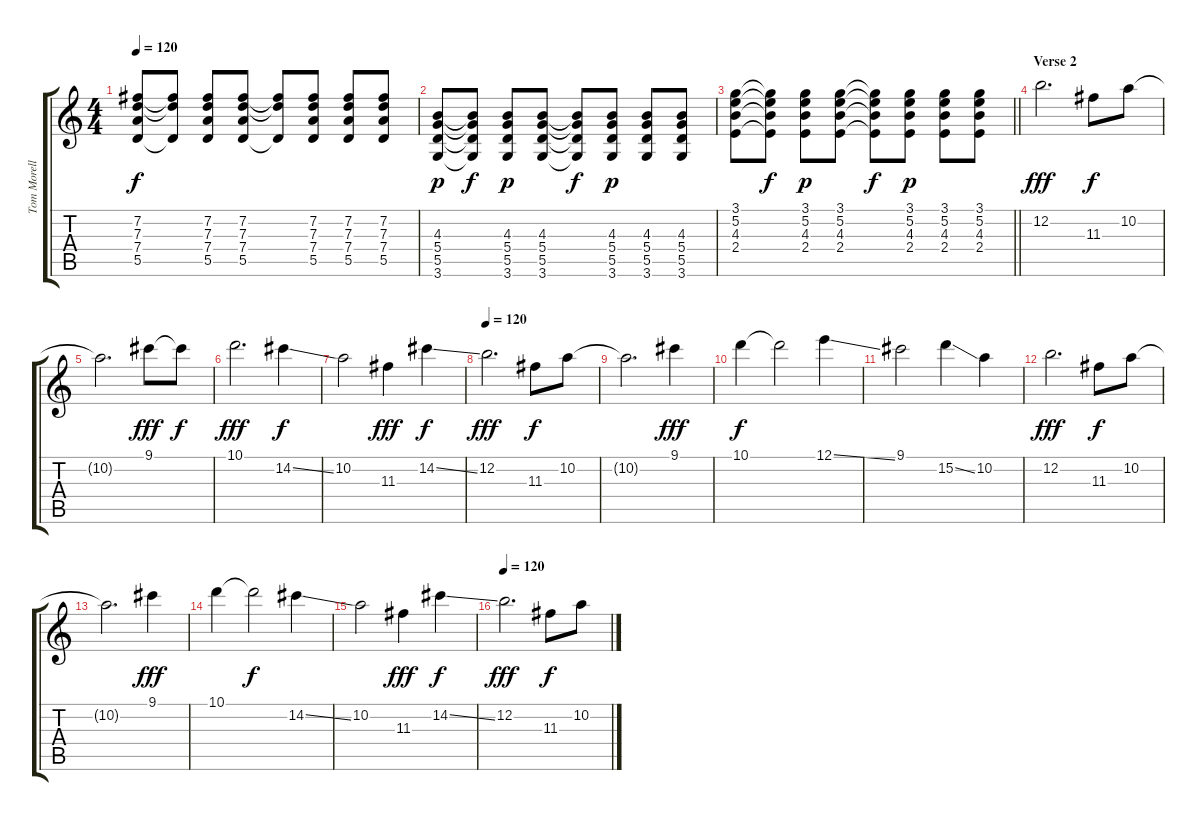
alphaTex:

\track ("Tom Morello" "Tom Morell") {instrument electricguitarjazz}
\staff {score tabs}
\tuning (E4 B3 G3 D3 A2 E2) {hide}
\ts (4 4)
\tempo 120
\clef g2
\ks c
(7.2 7.3 7.4 5.5).8{dy f} (7.2{t} 7.3{t} 5.5{t}).8 (7.2 7.3 7.4 5.5).8 (7.2 7.3 7.4 5.5).8 (7.2{t} 7.3{t} 5.5{t}).8 (7.2 7.3 7.4 5.5).8 (7.2 7.3 7.4 5.5).8 (7.2 7.3 7.4 5.5).8 |
(4.3 5.4 5.5 3.6).8{dy p} (4.3{t} 5.4{t} 5.5{t} 3.6{t}).8{dy f} (4.3 5.4 5.5 3.6).8{dy p} (4.3 5.4 5.5 3.6).8 (4.3{t} 5.4{t} 5.5{t} 3.6{t}).8{dy f} (4.3 5.4 5.5 3.6).8{dy p} (4.3 5.4 5.5 3.6).8 (4.3 5.4 5.5 3.6).8 |
\barLineRight lightlight
(3.1 5.2 4.3 2.4).8 (3.1{t} 5.2{t} 4.3{t} 2.4{t}).8{dy f} (3.1 5.2 4.3 2.4).8{dy p} (3.1 5.2 4.3 2.4).8 (3.1{t} 5.2{t} 4.3{t} 2.4{t}).8{dy f} (3.1 5.2 4.3 2.4).8{dy p} (3.1 5.2 4.3 2.4).8 (3.1 5.2 4.3 2.4).8 |
\section ("" "Verse 2")
12.2.2{d dy fff instrument electricguitarjazz} 11.3.8{dy f} 10.2.8 |
10.2{t}.2{d} 9.1.8{dy fff} 9.1{t}.8{dy f} |
10.1.2{d dy fff} 14.2{ss}.4{dy f} |
10.2.2 11.3.4{dy fff} 14.2{ss}.4{dy f} |
\tempo 120
12.2.2{d dy fff} 11.3.8{dy f} 10.2.8 |
10.2{t}.2{d} 9.1.4{dy fff} |
10.1.4{dy f} 10.1{t}.2 12.1{ss}.4 |
9.1.2 15.2{ss}.4 10.2.4 |
12.2.2{d dy fff} 11.3.8{dy f} 10.2.8 |
10.2{t}.2{d} 9.1.4{dy fff} |
10.1.4 10.1{t}.2{dy f} 14.2{ss}.4 |
10.2.2 11.3.4{dy fff} 14.2{ss}.4{dy f} |
\tempo 120
12.2.2{d dy fff} 11.3.8{dy f} 10.2.8
